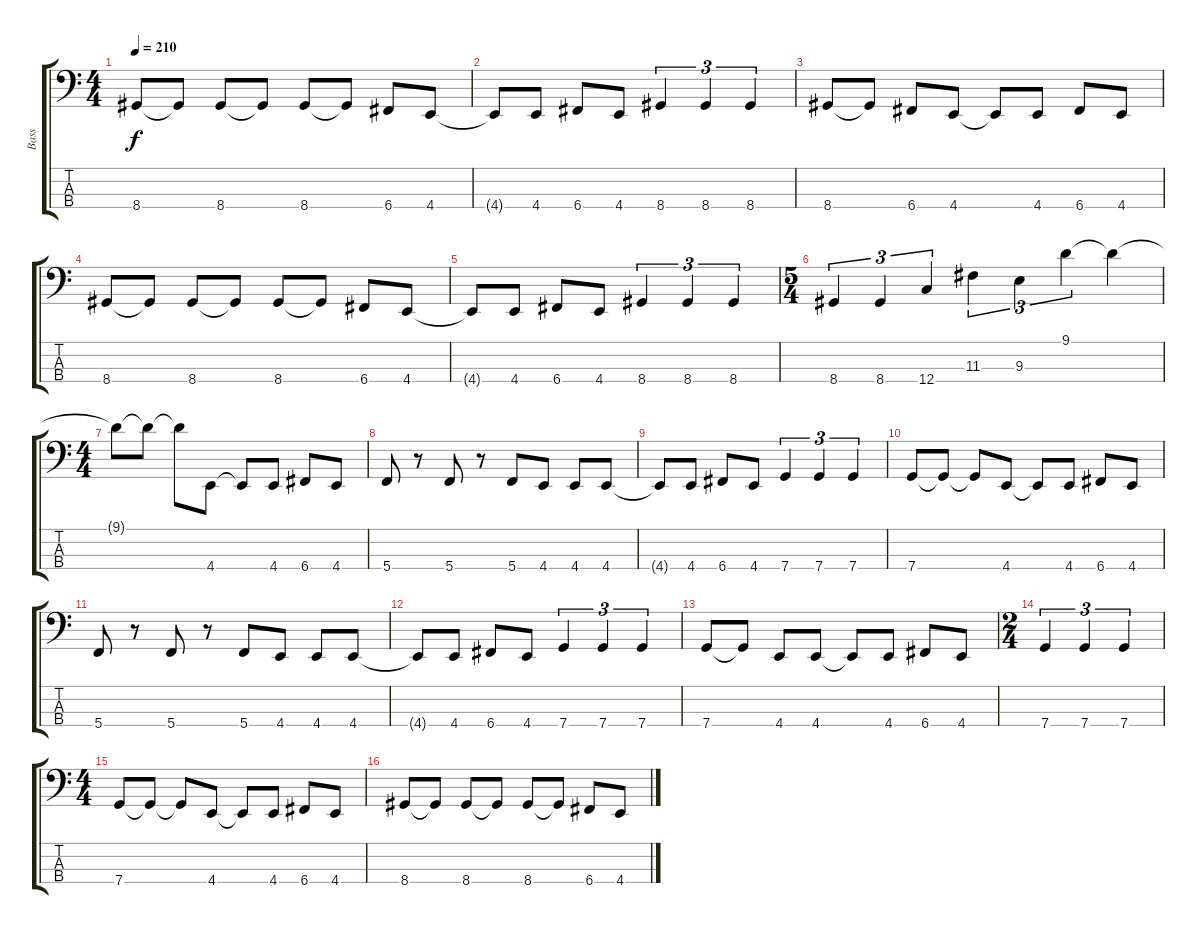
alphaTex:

\track ("Bass" "Bass") {instrument electricbassfinger}
\staff {score tabs}
\tuning (F2 C2 G1 C1) {hide}
\ts (4 4)
\tempo 210
\clef f4
\ks c
8.4.8{dy f} 8.4{t}.8 8.4.8 8.4{t}.8 8.4.8 8.4{t}.8 6.4.8 4.4.8 |
4.4{t}.8 4.4.8 6.4.8 4.4.8 8.4.4{tu (3 2)} 8.4.4{tu (3 2)} 8.4.4{tu (3 2)} |
8.4.8 8.4{t}.8 6.4.8 4.4.8 4.4{t}.8 4.4.8 6.4.8 4.4.8 |
8.4.8 8.4{t}.8 8.4.8 8.4{t}.8 8.4.8 8.4{t}.8 6.4.8 4.4.8 |
4.4{t}.8 4.4.8 6.4.8 4.4.8 8.4.4{tu (3 2)} 8.4.4{tu (3 2)} 8.4.4{tu (3 2)} |
\ts (5 4)
8.4.4{tu (3 2)} 8.4.4{tu (3 2)} 12.4.4{tu (3 2)} 11.3.4{tu (3 2)} 9.3.4{tu (3 2)} 9.1.4{tu (3 2)} 9.1{t}.4 |
\ts (4 4)
9.1{t}.8 9.1{t}.8 9.1{t}.8 4.4.8 4.4{t}.8 4.4.8 6.4.8 4.4.8 |
5.4.8 r.8 5.4.8 r.8 5.4.8 4.4.8 4.4.8 4.4.8 |
4.4{t}.8 4.4.8 6.4.8 4.4.8 7.4.4{tu (3 2)} 7.4.4{tu (3 2)} 7.4.4{tu (3 2)} |
7.4.8 7.4{t}.8 7.4{t}.8 4.4.8 4.4{t}.8 4.4.8 6.4.8 4.4.8 |
5.4.8 r.8 5.4.8 r.8 5.4.8 4.4.8 4.4.8 4.4.8 |
4.4{t}.8 4.4.8 6.4.8 4.4.8 7.4.4{tu (3 2)} 7.4.4{tu (3 2)} 7.4.4{tu (3 2)} |
7.4.8 7.4{t}.8 4.4.8 4.4.8 4.4{t}.8 4.4.8 6.4.8 4.4.8 |
\ts (2 4)
7.4.4{tu (3 2)} 7.4.4{tu (3 2)} 7.4.4{tu (3 2)} |
\ts (4 4)
7.4.8 7.4{t}.8 7.4{t}.8 4.4.8 4.4{t}.8 4.4.8 6.4.8 4.4.8 |
8.4.8 8.4{t}.8 8.4.8 8.4{t}.8 8.4.8 8.4{t}.8 6.4.8 4.4.8
